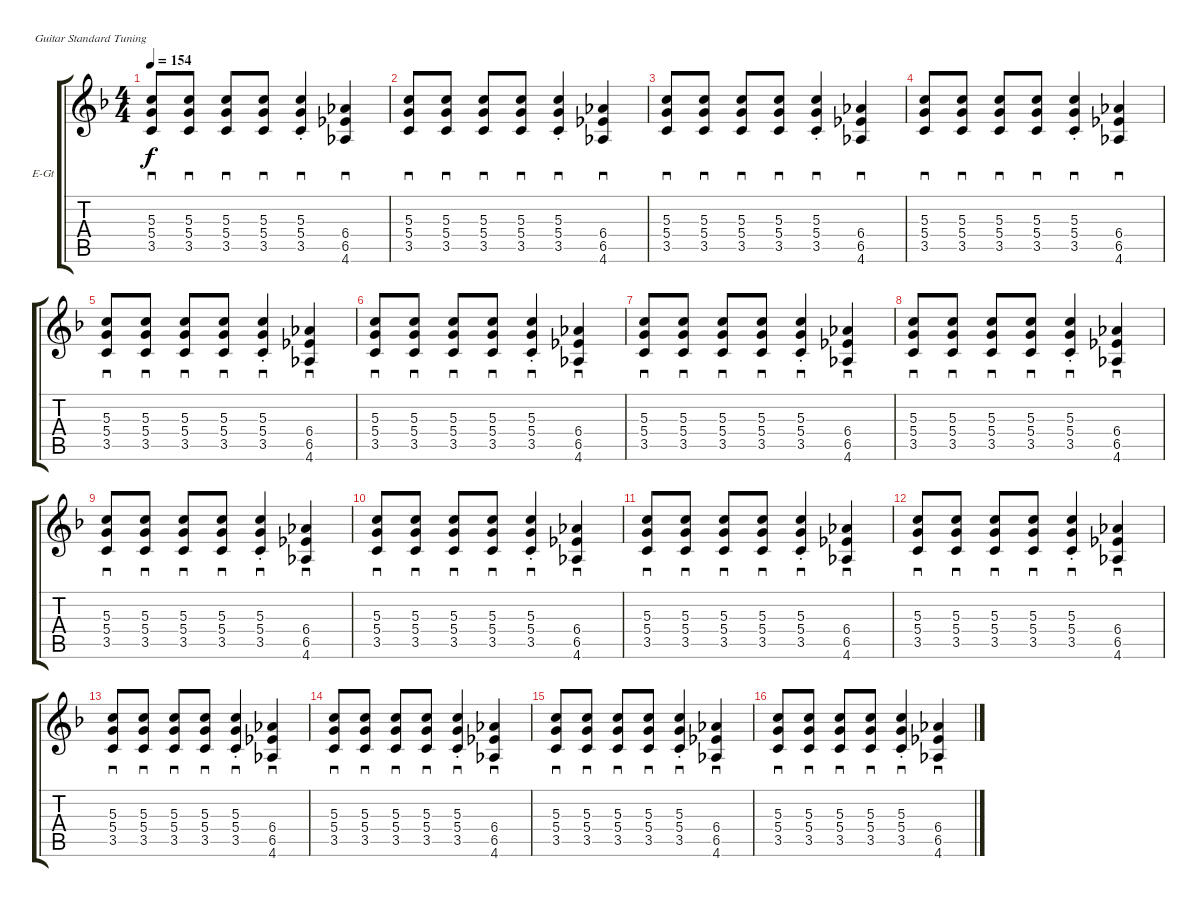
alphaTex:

\bracketExtendMode groupsimilarinstruments
\firstSystemTrackNameOrientation horizontal
\otherSystemsTrackNameOrientation horizontal
\track ("Nick Valensi" "E-Gt") {instrument distortionguitar}
\staff {score tabs}
\tuning (E4 B3 G3 D3 A2 E2)
\ts (4 4)
\tempo 154
\clef g2
\ks f
(5.3 5.4 3.5).8{sd dy f} (5.3 5.4 3.5).8{sd} (5.3 5.4 3.5).8{sd} (5.3 5.4 3.5).8{sd} (5.3{st} 5.4{st} 3.5{st}).4{sd} (6.4 6.5 4.6).4{sd} |
(5.3 5.4 3.5).8{sd} (5.3 5.4 3.5).8{sd} (5.3 5.4 3.5).8{sd} (5.3 5.4 3.5).8{sd} (5.3{st} 5.4{st} 3.5{st}).4{sd} (6.4 6.5 4.6).4{sd} |
(5.3 5.4 3.5).8{sd} (5.3 5.4 3.5).8{sd} (5.3 5.4 3.5).8{sd} (5.3 5.4 3.5).8{sd} (5.3{st} 5.4{st} 3.5{st}).4{sd} (6.4 6.5 4.6).4{sd} |
(5.3 5.4 3.5).8{sd} (5.3 5.4 3.5).8{sd} (5.3 5.4 3.5).8{sd} (5.3 5.4 3.5).8{sd} (5.3{st} 5.4{st} 3.5{st}).4{sd} (6.4 6.5 4.6).4{sd} |
(5.3 5.4 3.5).8{sd} (5.3 5.4 3.5).8{sd} (5.3 5.4 3.5).8{sd} (5.3 5.4 3.5).8{sd} (5.3{st} 5.4{st} 3.5{st}).4{sd} (6.4 6.5 4.6).4{sd} |
(5.3 5.4 3.5).8{sd} (5.3 5.4 3.5).8{sd} (5.3 5.4 3.5).8{sd} (5.3 5.4 3.5).8{sd} (5.3{st} 5.4{st} 3.5{st}).4{sd} (6.4 6.5 4.6).4{sd} |
(5.3 5.4 3.5).8{sd} (5.3 5.4 3.5).8{sd} (5.3 5.4 3.5).8{sd} (5.3 5.4 3.5).8{sd} (5.3{st} 5.4{st} 3.5{st}).4{sd} (6.4 6.5 4.6).4{sd} |
(5.3 5.4 3.5).8{sd} (5.3 5.4 3.5).8{sd} (5.3 5.4 3.5).8{sd} (5.3 5.4 3.5).8{sd} (5.3{st} 5.4{st} 3.5{st}).4{sd} (6.4 6.5 4.6).4{sd} |
(5.3 5.4 3.5).8{sd} (5.3 5.4 3.5).8{sd} (5.3 5.4 3.5).8{sd} (5.3 5.4 3.5).8{sd} (5.3{st} 5.4{st} 3.5{st}).4{sd} (6.4 6.5 4.6).4{sd} |
(5.3 5.4 3.5).8{sd} (5.3 5.4 3.5).8{sd} (5.3 5.4 3.5).8{sd} (5.3 5.4 3.5).8{sd} (5.3{st} 5.4{st} 3.5{st}).4{sd} (6.4 6.5 4.6).4{sd} |
(5.3 5.4 3.5).8{sd} (5.3 5.4 3.5).8{sd} (5.3 5.4 3.5).8{sd} (5.3 5.4 3.5).8{sd} (5.3{st} 5.4{st} 3.5{st}).4{sd} (6.4 6.5 4.6).4{sd} |
(5.3 5.4 3.5).8{sd} (5.3 5.4 3.5).8{sd} (5.3 5.4 3.5).8{sd} (5.3 5.4 3.5).8{sd} (5.3{st} 5.4{st} 3.5{st}).4{sd} (6.4 6.5 4.6).4{sd} |
(5.3 5.4 3.5).8{sd} (5.3 5.4 3.5).8{sd} (5.3 5.4 3.5).8{sd} (5.3 5.4 3.5).8{sd} (5.3{st} 5.4{st} 3.5{st}).4{sd} (6.4 6.5 4.6).4{sd} |
(5.3 5.4 3.5).8{sd} (5.3 5.4 3.5).8{sd} (5.3 5.4 3.5).8{sd} (5.3 5.4 3.5).8{sd} (5.3{st} 5.4{st} 3.5{st}).4{sd} (6.4 6.5 4.6).4{sd} |
(5.3 5.4 3.5).8{sd} (5.3 5.4 3.5).8{sd} (5.3 5.4 3.5).8{sd} (5.3 5.4 3.5).8{sd} (5.3{st} 5.4{st} 3.5{st}).4{sd} (6.4 6.5 4.6).4{sd} |
(5.3 5.4 3.5).8{sd} (5.3 5.4 3.5).8{sd} (5.3 5.4 3.5).8{sd} (5.3 5.4 3.5).8{sd} (5.3{st} 5.4{st} 3.5{st}).4{sd} (6.4 6.5 4.6).4{sd}
